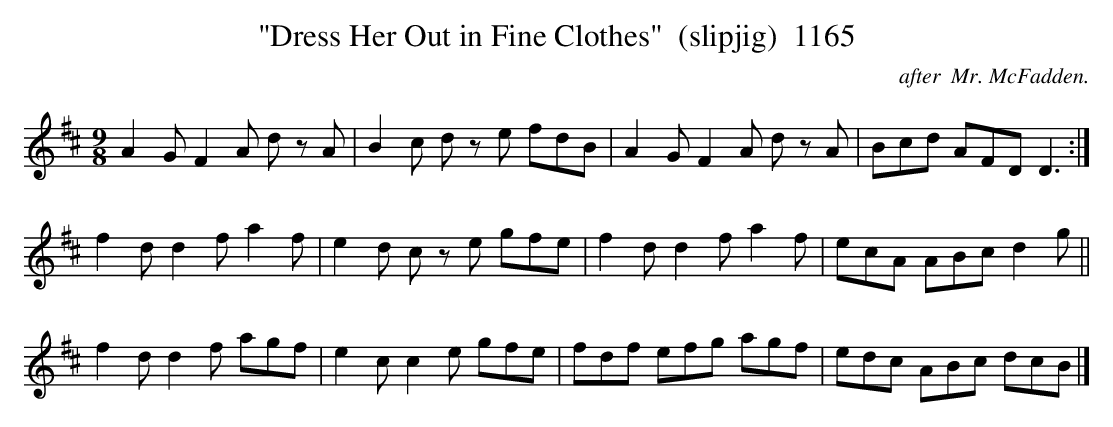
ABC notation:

X:1
T:"Dress Her Out in Fine Clothes"  (slipjig)  1165
C:after  Mr. McFadden.
BRENNAN July 2003 (HTTP://WWW.SOSYOURMOM.COM)
M:9/8
L:1/8
K:D
A2G F2A d zA|B2c d ze fdB|A2G F2A d zA|Bcd AFD D3:|
f2d d2f a2f|e2d c ze gfe|f2d d2f a2f|ecA ABc d2g||
f2d d2f agf|e2c c2e gfe|fdf efg agf|edc ABc dcB|]
